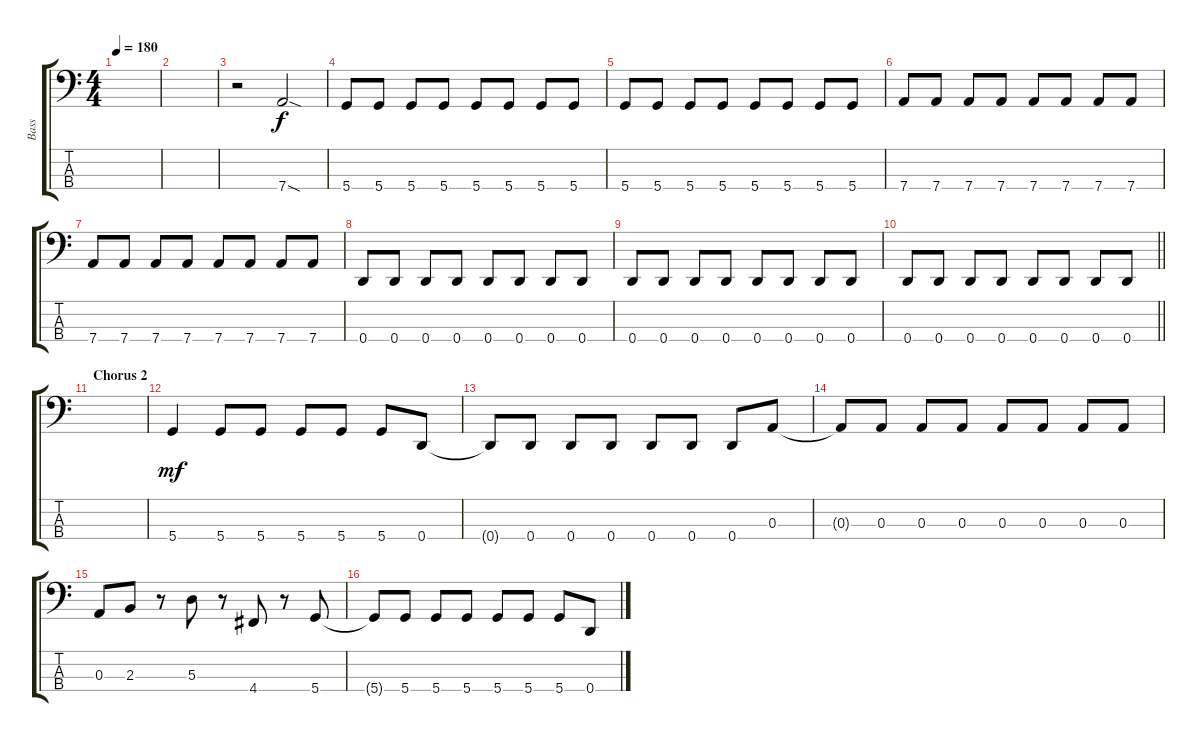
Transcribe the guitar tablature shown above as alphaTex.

\track ("Bass" "Bass") {instrument electricbassfinger}
\staff {score tabs}
\tuning (G2 D2 A1 D1) {hide}
\ts (4 4)
\tempo 180
\clef f4
\ks c
|
|
r.2 7.4{sod}.2{volume 13} |
5.4.8 5.4.8 5.4.8 5.4.8 5.4.8 5.4.8 5.4.8 5.4.8 |
5.4.8 5.4.8 5.4.8 5.4.8 5.4.8 5.4.8 5.4.8 5.4.8 |
7.4.8 7.4.8 7.4.8 7.4.8 7.4.8 7.4.8 7.4.8 7.4.8 |
7.4.8 7.4.8 7.4.8 7.4.8 7.4.8 7.4.8 7.4.8 7.4.8 |
0.4.8 0.4.8 0.4.8 0.4.8 0.4.8 0.4.8 0.4.8 0.4.8 |
0.4.8 0.4.8 0.4.8 0.4.8 0.4.8 0.4.8 0.4.8 0.4.8 |
\barLineRight lightlight
0.4.8 0.4.8 0.4.8 0.4.8 0.4.8 0.4.8 0.4.8 0.4.8 |
\section ("" "Chorus 2")
|
5.4.4{dy mf} 5.4.8 5.4.8 5.4.8 5.4.8 5.4.8 0.4.8 |
0.4{t}.8 0.4.8 0.4.8 0.4.8 0.4.8 0.4.8 0.4.8 0.3.8 |
0.3{t}.8 0.3.8 0.3.8 0.3.8 0.3.8 0.3.8 0.3.8 0.3.8 |
0.3.8 2.3.8 r.8 5.3.8 r.8 4.4.8 r.8 5.4.8 |
5.4{t}.8 5.4.8 5.4.8 5.4.8 5.4.8 5.4.8 5.4.8 0.4.8
